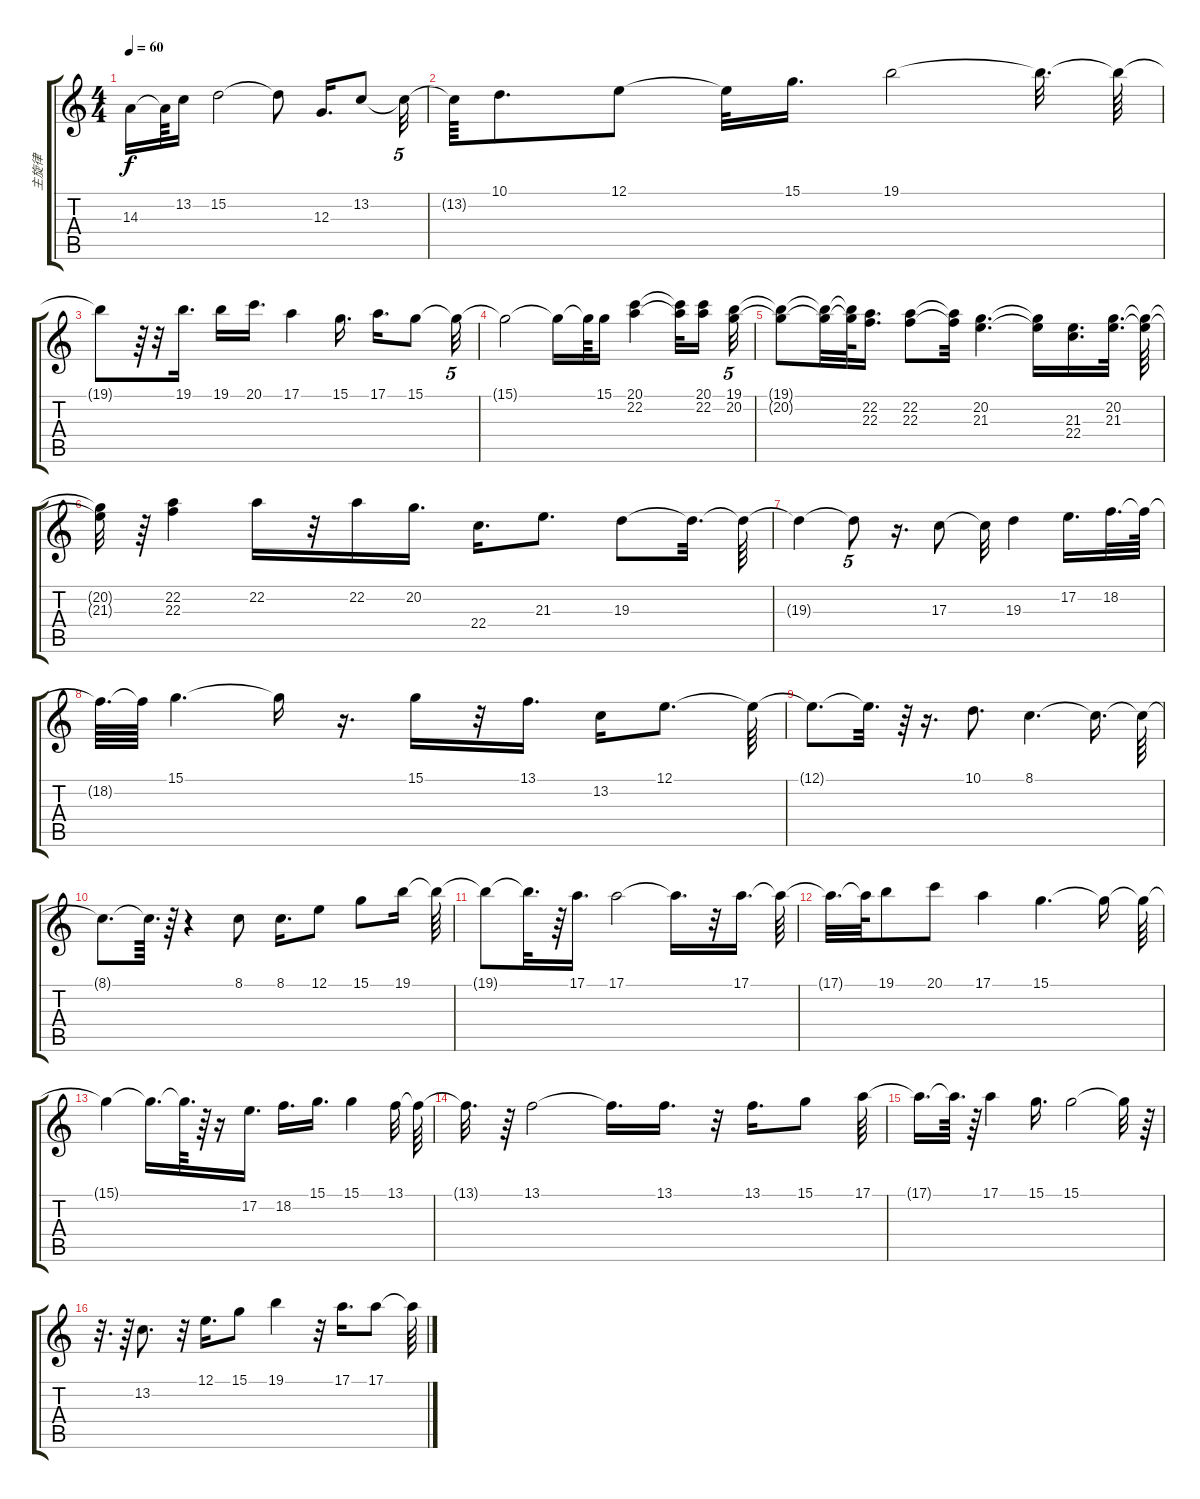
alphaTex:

\track ("主旋律" "主旋律") {instrument synthvoice}
\staff {score tabs}
\tuning (E4 B3 G3 D3 A2 E2) {hide}
\ts (4 4)
\tempo 60
\clef g2
\ks c
14.3{t}.16{dy f} 14.3{t}.64 13.2.16 15.2.2 15.2{t}.8 12.3.16{d} 13.2.8 13.2{t}.32{tu (5 4)} |
13.2{t}.64 10.1.8{d} 12.1.8 12.1{t}.32 15.1.16{d} 19.1.2 19.1{t}.32{d} 19.1{t}.64 |
19.1{t}.8 r.64 r.32 19.1.16{d} 19.1.16 20.1.16{d} 17.1.4 15.1.16{d} 17.1.16{d} 15.1.8 15.1{t}.32{tu (5 4)} |
15.1{t}.2 15.1{t}.16 15.1{t}.64 15.1.16 (20.1 22.2).4 (20.1{t} 22.2{t}).32 (20.1 22.2).16{beam splitsecondary} (19.1 20.2).32{tu (5 4)} |
(19.1{t} 20.2{t}).8 (19.1{t} 20.2{t}).32 (19.1{t} 20.2{t}).64 (22.2 22.3).16{d} (22.2 22.3).8 (22.2{t} 22.3{t}).32 (20.2 21.3).4{d} (20.2{t} 21.3{t}).16 (21.3 22.4).16{d} (20.2 21.3).32{d} (20.2{t} 21.3{t}).64 |
(20.2{t} 21.3{t}).32 r.64 (22.2 22.3).4 22.2.16 r.32 22.2.16 20.2.16{d} 22.4.16{d} 21.3.8{d} 19.3.8 19.3{t}.32{d} 19.3{t}.64 |
19.3{t}.4 19.3{t}.8{tu (5 4)} r.16{d} 17.3.8 17.3{t}.32 19.3.4 17.2.16{d} 18.2.32{d} 18.2{t}.64 |
18.2{t}.64{d} 18.2{t}.64 15.1.4{d} 15.1{t}.16 r.16{d} 15.1.16 r.32 13.1.16{d} 13.2.16 12.1.8{d} 12.1{t}.64 |
12.1{t}.8{d} 12.1{t}.32{d} r.64 r.16{d} 10.1.8{d} 8.1.4{d} 8.1{t}.16{d} 8.1{t}.64 |
8.1{t}.8{d} 8.1{t}.64{d} r.64 r.4 8.1.8 8.1.16{d} 12.1.8 15.1.8 19.1.16 19.1{t}.64 |
19.1{t}.8 19.1{t}.32{d} r.64 17.1.16{d} 17.1.2 17.1{t}.16{d} r.32 17.1.16{d} 17.1{t}.64 |
17.1{t}.32{d} 17.1{t}.64 19.1.8 20.1.8 17.1.4 15.1.4{d} 15.1{t}.16 15.1{t}.64 |
15.1{t}.4 15.1{t}.16{d} 15.1{t}.64{d} r.64 r.16 17.2.16{d} 18.2.16{d} 15.1.16{d} 15.1.4 13.1.32 13.1{t}.64 |
13.1{t}.32{d} r.64 13.1.2 13.1{t}.16{d} 13.1.16{d} r.32 13.1.16{d} 15.1.8 17.1.64 |
17.1{t}.16{d} 17.1{t}.64{d} r.64 17.1.4 15.1.16{d} 15.1.2 15.1{t}.32 r.64 |
r.32{d} r.64 13.2.8{d} r.32 12.1.16{d} 15.1.8 19.1.4 r.32 17.1.16{d} 17.1.8 17.1{t}.64
